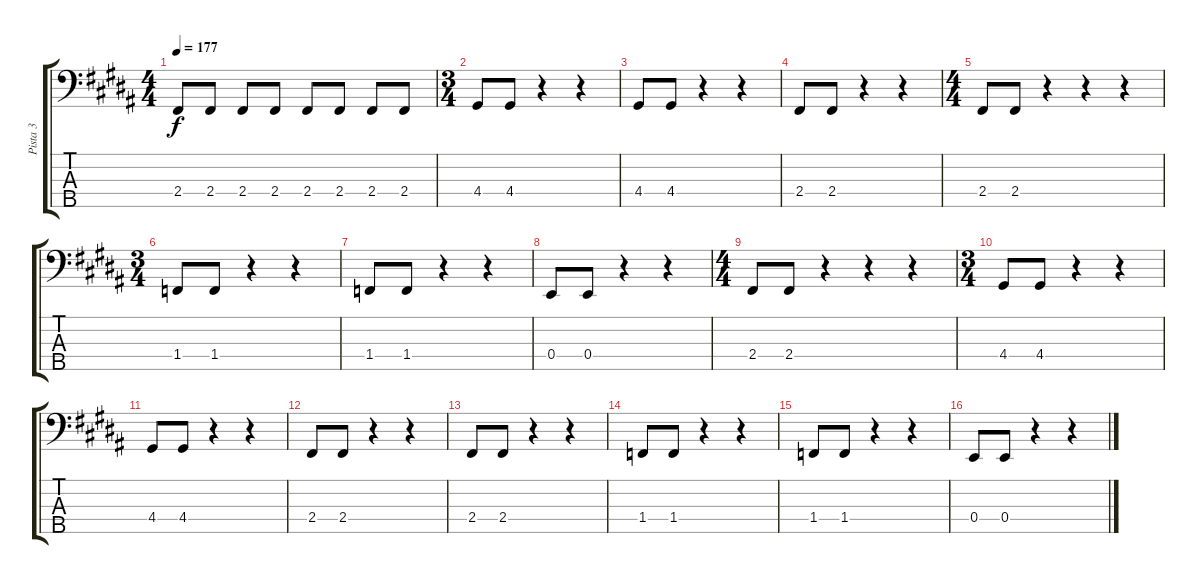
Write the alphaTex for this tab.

\track ("Pista 3" "Pista 3") {instrument electricbassfinger}
\staff {score tabs}
\tuning (G2 D2 A1 E1 B0) {hide}
\ts (4 4)
\tempo 177
\clef f4
\ks g#minor
2.4.8{dy f} 2.4.8 2.4.8 2.4.8 2.4.8 2.4.8 2.4.8 2.4.8 |
\ts (3 4)
4.4.8 4.4.8 r.4 r.4 |
4.4.8 4.4.8 r.4 r.4 |
2.4.8 2.4.8 r.4 r.4 |
\ts (4 4)
2.4.8 2.4.8 r.4 r.4 r.4 |
\ts (3 4)
1.4.8 1.4.8 r.4 r.4 |
1.4.8 1.4.8 r.4 r.4 |
0.4.8 0.4.8 r.4 r.4 |
\ts (4 4)
2.4.8 2.4.8 r.4 r.4 r.4 |
\ts (3 4)
4.4.8 4.4.8 r.4 r.4 |
4.4.8 4.4.8 r.4 r.4 |
2.4.8 2.4.8 r.4 r.4 |
2.4.8 2.4.8 r.4 r.4 |
1.4.8 1.4.8 r.4 r.4 |
1.4.8 1.4.8 r.4 r.4 |
0.4.8 0.4.8 r.4 r.4
